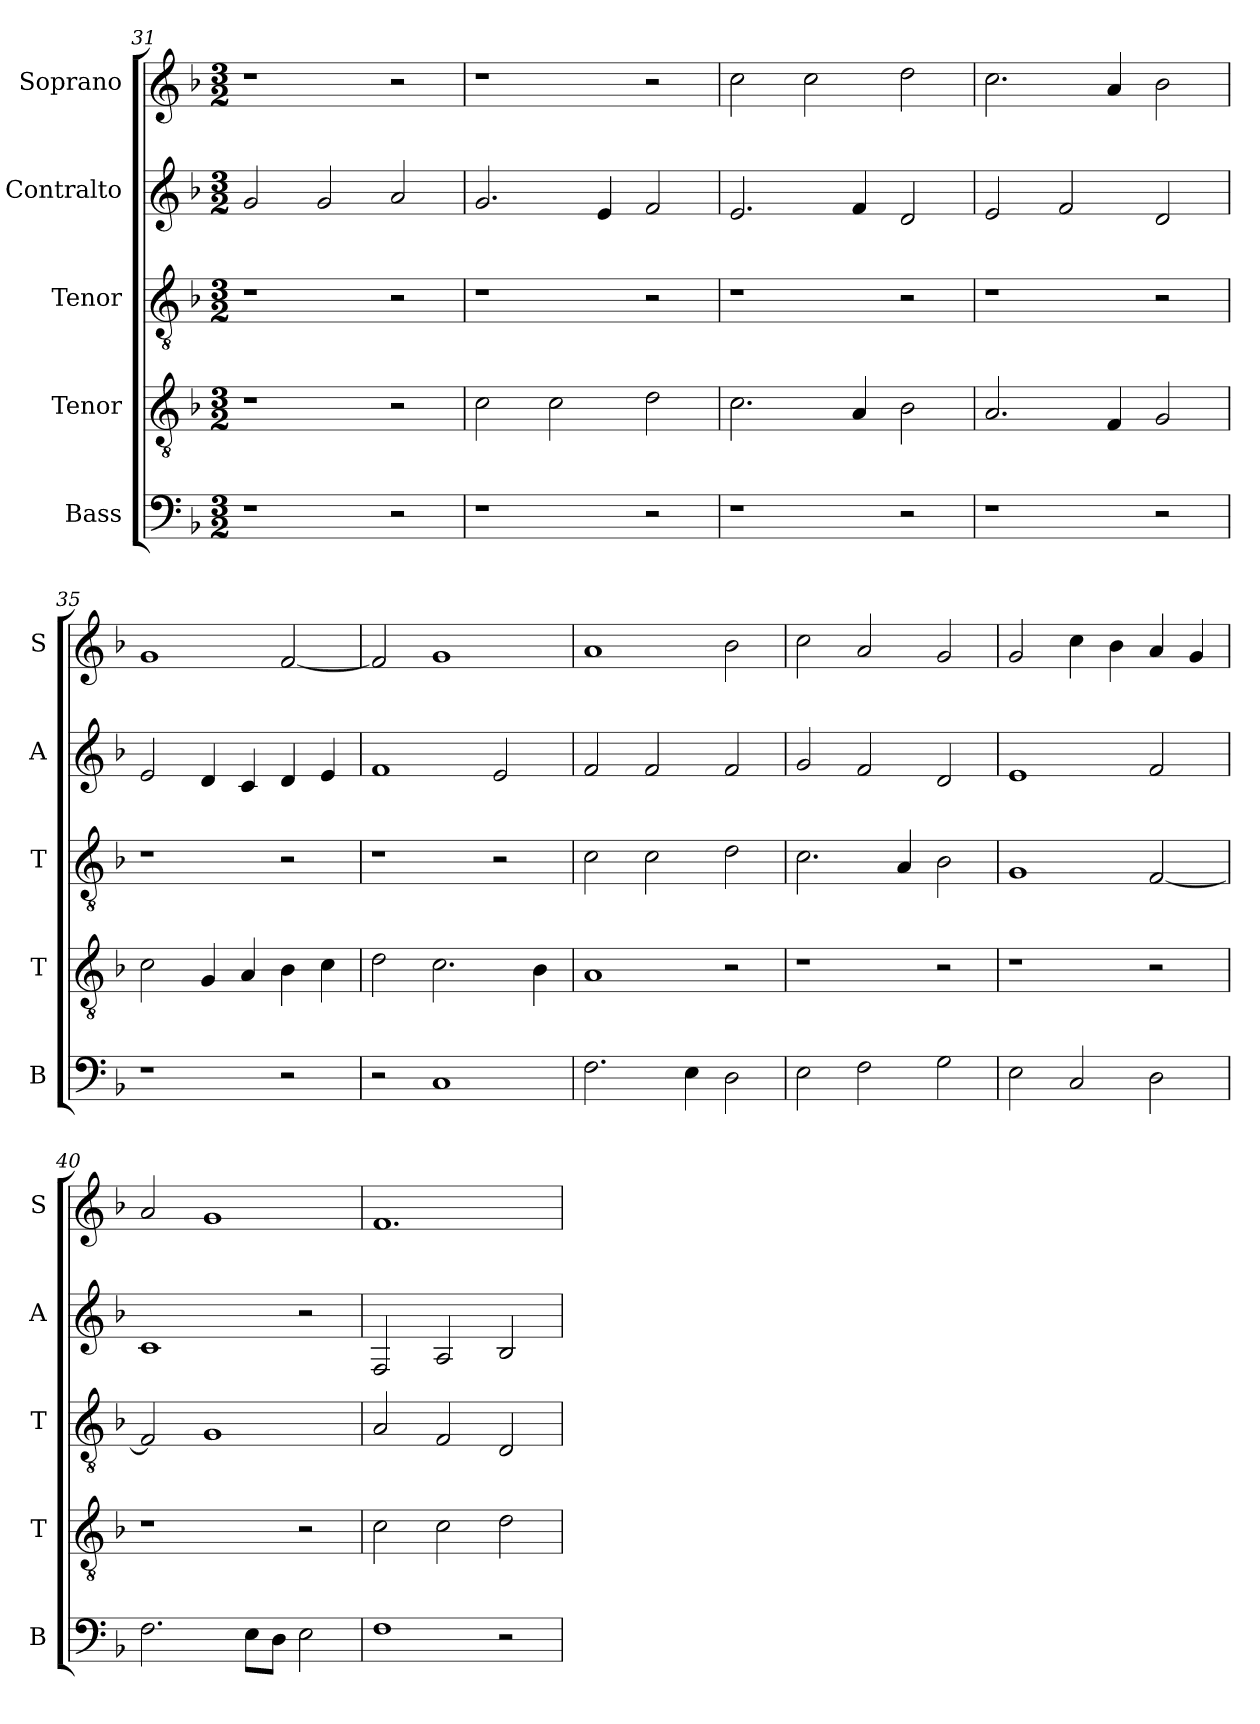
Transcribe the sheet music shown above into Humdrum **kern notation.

**kern	**kern	**kern	**kern	**kern
*part5	*part4	*part3	*part2	*part1
*staff5	*staff4	*staff3	*staff2	*staff1
*I"Bass	*I"Tenor	*I"Tenor	*I"Contralto	*I"Soprano
*I'B	*I'T	*I'T	*I'A	*I'S
*clefF4	*clefGv2	*clefGv2	*clefG2	*clefG2
*k[b-]	*k[b-]	*k[b-]	*k[b-]	*k[b-]
*F:ion	*F:ion	*F:ion	*F:ion	*F:ion
*M3/2	*M3/2	*M3/2	*M3/2	*M3/2
=31	=31	=31	=31	=31
1r	1r	1r	2g	1r
.	.	.	2g	.
2r	2r	2r	2a	2r
=32	=32	=32	=32	=32
1r	2c	1r	2.g	1r
.	2c	.	.	.
.	.	.	4e	.
2r	2d	2r	2f	2r
=33	=33	=33	=33	=33
1r	2.c	1r	2.e	2cc
.	.	.	.	2cc
.	4A	.	4f	.
2r	2B-	2r	2d	2dd
=34	=34	=34	=34	=34
1r	2.A	1r	2e	2.cc
.	.	.	2f	.
.	4F	.	.	4a
2r	2G	2r	2d	2b-
=35	=35	=35	=35	=35
1r	2c	1r	2e	1g
.	4G	.	4d	.
.	4A	.	4c	.
2r	4B-	2r	4d	[2f
.	4c	.	4e	.
=36	=36	=36	=36	=36
2r	2d	1r	1f	2f]
1C	2.c	.	.	1g
.	.	2r	2e	.
.	4B-	.	.	.
=37	=37	=37	=37	=37
2.F	1A	2c	2f	1a
.	.	2c	2f	.
4E	.	.	.	.
2D	2r	2d	2f	2b-
=38	=38	=38	=38	=38
2E	1r	2.c	2g	2cc
2F	.	.	2f	2a
.	.	4A	.	.
2G	2r	2B-	2d	2g
=39	=39	=39	=39	=39
2E	1r	1G	1e	2g
2C	.	.	.	4cc
.	.	.	.	4b-
2D	2r	[2F	2f	4a
.	.	.	.	4g
=40	=40	=40	=40	=40
2.F	1r	2F]	1c	2a
.	.	1G	.	1g
8E\L	.	.	.	.
8D\J	.	.	.	.
2E	2r	.	2r	.
=41	=41	=41	=41	=41
1F	2c	2A	2F	1.f
.	2c	2F	2A	.
2r	2d	2D	2B-	.
=	=	=	=	=
*-	*-	*-	*-	*-
